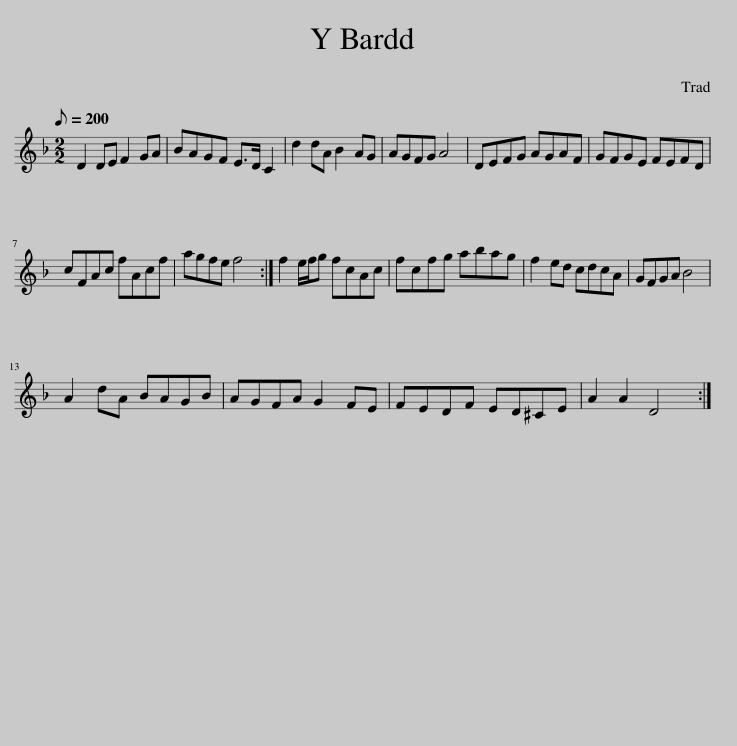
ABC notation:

X:1
L:1/8
Q:1/8=200
M:2/2
I:linebreak $
K:Dmin
V:1 treble
V:1
 D2 DE F2 GA | BAGF E>D C2 | d2 dA B2 AG | AGFG A4 | DEFG AGAF | %5
 GFGE FEFD |$ cFAc fAcf | agfe f4 :| f2 e/f/g fcAc | fcfg abag | %10
 f2 ed cdcA | GFGA B4 |$ A2 dA BAGB | AGFA G2 FE | FEDF ED^CE | %15
 A2 A2 D4 :| %16
